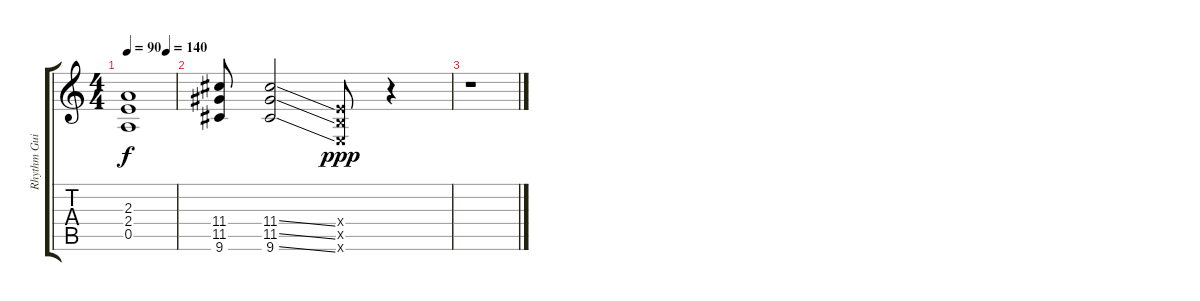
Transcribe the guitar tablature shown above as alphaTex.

\track ("Rhythm Guitar 2" "Rhythm Gui") {instrument overdrivenguitar}
\staff {score tabs}
\tuning (E4 B3 G3 D3 A2 E2) {hide}
\ts (4 4)
\tempo 90
\tempo (140 0.8125)
\clef g2
\ks c
(2.3{t} 2.4{t} 0.5{t}).1{dy f} |
(11.4 11.5 9.6).8 (11.4{ss} 11.5{ss} 9.6{ss}).2 (2.4{x} 2.5{x} 0.6{x}).8{dy ppp} r.4 |
r.1
